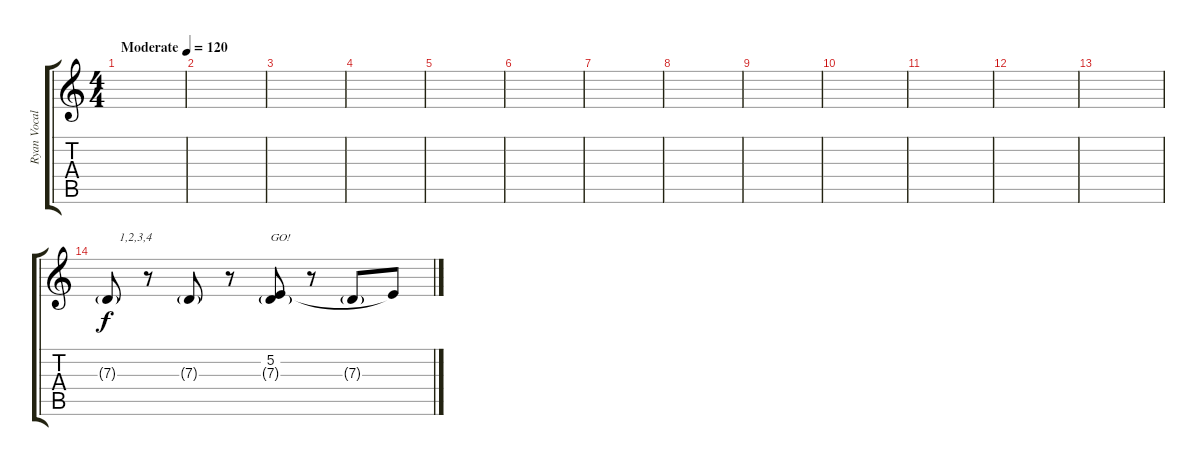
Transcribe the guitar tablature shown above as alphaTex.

\track ("Ryan Vocals" "Ryan Vocal") {instrument lead2sawtooth}
\staff {score tabs}
\tuning (E4 B3 G3 D3 A2 E2) {hide}
\ts (4 4)
\tempo (120 "Moderate")
\clef g2
\ks c
|
|
|
|
|
|
|
|
|
|
|
|
|
7.3{g}.8{txt "    1,2,3,4"} r.8 7.3{g}.8 r.8 (5.2 7.3{g}).8{txt "GO!"} r.8 7.3{g}.8 5.2{t}.8{dy f}
